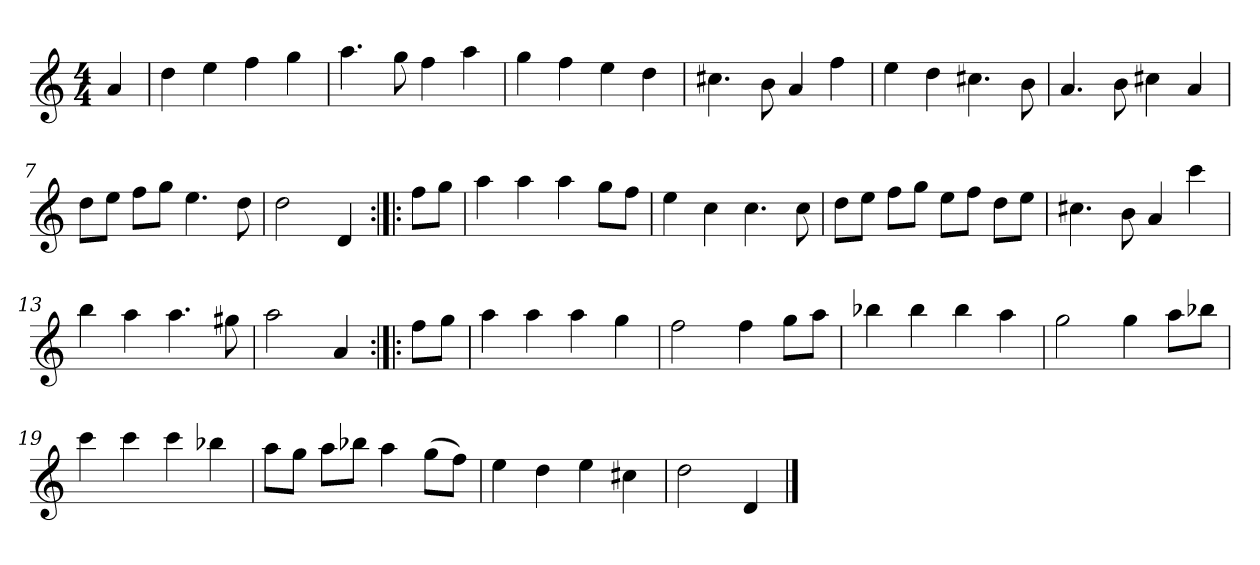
**kern
*part1
*staff1
*clefG2
*k[]
*D:dor
*M4/4
*MM120
=
4a
=1
4dd
4ee
4ff
4gg
=2
4.aa
8gg
4ff
4aa
=3
4gg
4ff
4ee
4dd
=4
4.cc#X
8b
4a
4ff
=5
4ee
4dd
4.cc#X
8b
=6
4.a
8b
4cc#X
4a
=7
8dd\L
8ee\J
8ff\L
8gg\J
4.ee
8dd
=8
2dd
4d
=:|!|:
8ff\L
8gg\J
=9
4aa
4aa
4aa
8gg\L
8ff\J
=10
4ee
4cc
4.cc
8cc
=11
8dd\L
8ee\J
8ff\L
8gg\J
8ee\L
8ff\J
8dd\L
8ee\J
=12
4.cc#X
8b
4a
4ccc
=13
4bb
4aa
4.aa
8gg#X
=14
2aa
4a
=:|!|:
8ff\L
8gg\J
=15
4aa
4aa
4aa
4gg
=16
2ff
4ff
8gg\L
8aa\J
=17
4bb-X
4bb-
4bb-
4aa
=18
2gg
4gg
8aa\L
8bb-X\J
=19
4ccc
4ccc
4ccc
4bb-X
=20
8aa\L
8gg\J
8aa\L
8bb-X\J
4aa
(8gg\L
8ff\J)
=21
4ee
4dd
4ee
4cc#X
=22
2dd
4d
==
*-
